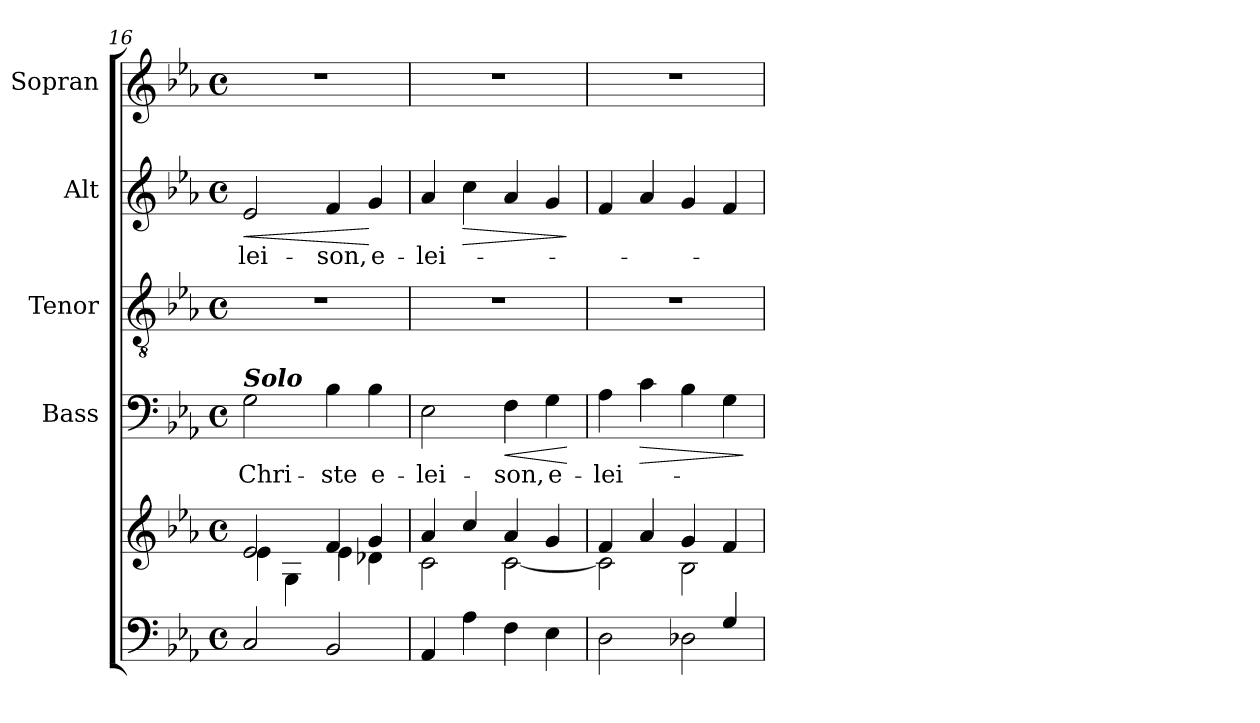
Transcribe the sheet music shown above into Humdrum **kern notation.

**kern	**kern	**kern	**text	**dynam	**kern	**kern	**text	**dynam	**kern
*part5	*part5	*part4	*part4	*part4	*part3	*part2	*part2	*part2	*part1
*staff6	*staff5	*staff4	*staff4	*staff4	*staff3	*staff2	*staff2	*staff2	*staff1
*	*	*I"Bass	*	*	*I"Tenor	*I"Alt	*	*	*I"Sopran
*	*	*I'B.	*	*	*I'T.	*I'A.	*	*	*I'S.
!!LO:LB:g=z
*clefF4	*clefG2	*clefF4	*	*	*clefGv2	*clefG2	*	*	*clefG2
*k[b-e-a-]	*k[b-e-a-]	*k[b-e-a-]	*	*	*k[b-e-a-]	*k[b-e-a-]	*	*	*k[b-e-a-]
*E-:	*E-:	*E-:	*	*	*E-:	*E-:	*	*	*E-:
*M4/4	*M4/4	*M4/4	*	*	*M4/4	*M4/4	*	*	*M4/4
*met(c)	*met(c)	*met(c)	*	*	*met(c)	*met(c)	*	*	*met(c)
=16	=16	=16	=16	=16	=16	=16	=16	=16	=16
*	*^	*	*	*	*	*	*	*	*
!	!	!	!LO:TX:a:Bi:t=Solo	!	!	!	!	!	!	!
!	!	!	!	!LO:LY:b	!	!	!	!LO:LY:b	!LO:HP:b	!
2C/	2e-/	4e-\	2G\	Chri-	.	1r	2e-/	-lei-	<	1r
.	.	4G\	.	.	.	.	.	.	.	.
!	!	!	!	!LO:LY:b	!	!	!	!LO:LY:b	!	!
2BB-/	4f/	4e-\	4B-\	-ste	.	.	4f/	-son,	.	.
!	!	!	!	!LO:LY:b	!	!	!	!LO:LY:b	!	!
.	4g/	4d-X\	4B-\	e-	.	.	4g/	e-	[	.
=17	=17	=17	=17	=17	=17	=17	=17	=17	=17	=17
!	!	!	!	!LO:LY:b	!	!	!	!LO:LY:b	!	!
4AA-/	4a-/	2c\	2E-\	-lei-	.	1r	4a-/	-lei-	.	1r
!	!	!	!	!	!	!	!	!	!LO:HP:b	!
4A-\	4cc/	.	.	.	.	.	4cc\	.	>	.
!	!	!	!	!LO:LY:b	!LO:HP:b	!	!	!	!	!
4F\	4a-/	[<2c\	4F\	-son,	<	.	4a-/	.	.	.
!	!	!	!	!LO:LY:b	!	!	!	!	!	!
4E-\	4g/	.	4G\	e-	.	.	4g/	.	.	.
*	*v	*v	*	*	*	*	*	*	*	*
.	.	.	.	[	.	.	.	]	.
=18	=18	=18	=18	=18	=18	=18	=18	=18	=18
*^	*^	*	*	*	*	*	*	*	*
!	!	!	!	!	!LO:LY:b	!	!	!	!	!	!
2.ryy	2D\	4f/	2c\]	4A-\	-lei-	.	1r	4f/	.	.	1r
!	!	!	!	!	!	!LO:HP:b	!	!	!	!	!
.	.	4a-/	.	4c\	.	>	.	4a-/	.	.	.
.	2D-X\	4g/	2B-\	4B-\	.	.	.	4g/	.	.	.
4G/	.	4f/	.	4G\	.	.	.	4f/	.	.	.
*v	*v	*	*	*	*	*	*	*	*	*	*
*	*v	*v	*	*	*	*	*	*	*	*
.	.	.	.	]	.	.	.	.	.
=	=	=	=	=	=	=	=	=	=
*-	*-	*-	*-	*-	*-	*-	*-	*-	*-
